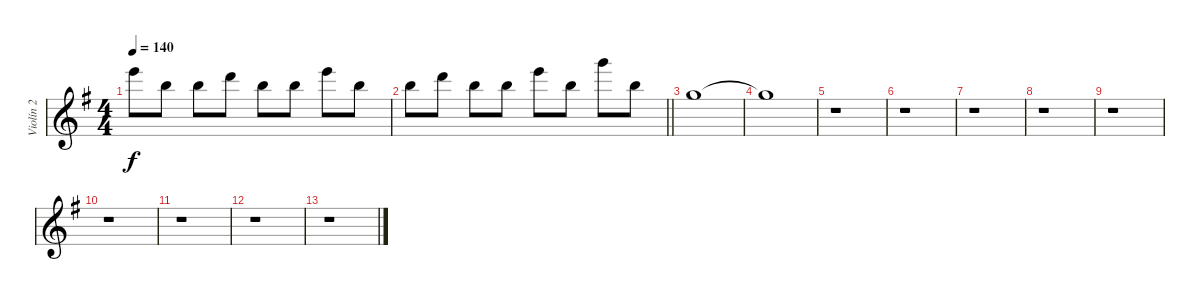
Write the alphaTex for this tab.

\track ("Violín 2" "Violín 2") {instrument stringensemble1}
\staff {score}
\tuning (E5 A4 D4 G3) {hide}
\ts (4 4)
\tempo 140
\clef g2
\ks g
12.1.8{dy f} 7.1.8 7.1.8 10.1.8 7.1.8 7.1.8 12.1.8 7.1.8 |
\barLineRight lightlight
7.1.8 10.1.8 7.1.8 7.1.8 12.1.8 7.1.8 15.1.8 14.2.8 |
17.3.1{volume 4} |
17.3{t}.1 |
r.1 |
r.1 |
r.1 |
r.1 |
r.1 |
r.1 |
r.1 |
r.1 |
r.1
